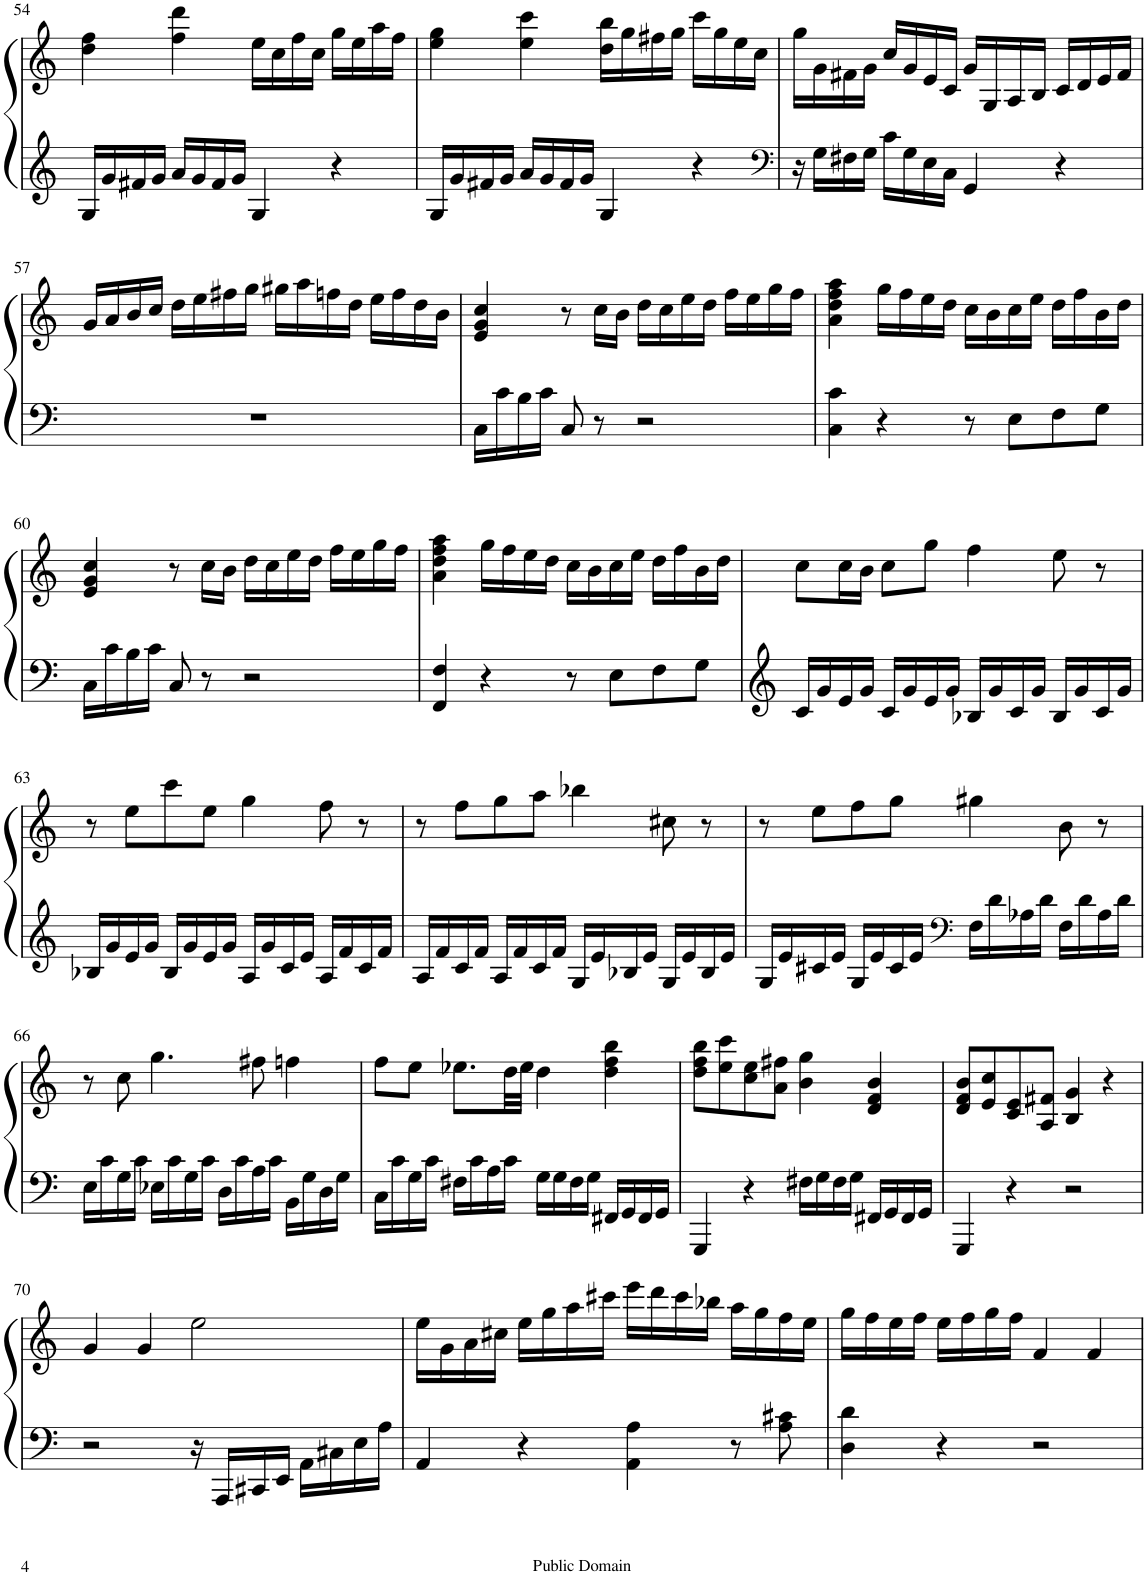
**kern	**kern
*part1	*part1
*staff2	*staff1
*I"Piano	*
*I'Pno.	*
!!LO:PB:g=z
*clefG2	*clefG2
*k[]	*k[]
*M4/4	*M4/4
*met(c)	*met(c)
=54	=54
16G/LL	4dd\ 4ff\
16g/	.
16f#X/	.
16g/JJ	.
16a/LL	4ff\ 4ddd\
16g/	.
16f#/	.
16g/JJ	.
4G/	16ee\LL
.	16cc\
.	16ff\
.	16cc\JJ
4r	16gg\LL
.	16ee\
.	16aa\
.	16ff\JJ
=55	=55
16G/LL	4ee\ 4gg\
16g/	.
16f#X/	.
16g/JJ	.
16a/LL	4ee\ 4ccc\
16g/	.
16f#/	.
16g/JJ	.
4G/	16dd\ 16bb\LL
.	16gg\
.	16ff#X\
.	16gg\JJ
4r	16ccc\LL
.	16gg\
.	16ee\
.	16cc\JJ
=56	=56
*clefF4	*
16r	16gg\LL
16G\LL	16g\
16F#X\	16f#X\
16G\JJ	16g\JJ
16c\LL	16cc/LL
16G\	16g/
16E\	16e/
16C\JJ	16c/JJ
4GG/	16g/LL
.	16G/
.	16A/
.	16B/JJ
4r	16c/LL
.	16d/
.	16e/
.	16f#/JJ
!!LO:LB:g=z
=57	=57
1r	16g/LL
.	16a/
.	16b/
.	16cc/JJ
.	16dd\LL
.	16ee\
.	16ff#X\
.	16gg\JJ
.	16gg#X\LL
.	16aa\
.	16ffn\
.	16dd\JJ
.	16ee\LL
.	16ff\
.	16dd\
.	16b\JJ
=58	=58
16C\LL	4e/ 4g/ 4cc/
16c\	.
16B\	.
16c\JJ	.
8C/	8r
8r	16cc\LL
.	16b\JJ
2r	16dd\LL
.	16cc\
.	16ee\
.	16dd\JJ
.	16ff\LL
.	16ee\
.	16gg\
.	16ff\JJ
=59	=59
4C\ 4c\	4a\ 4dd\ 4ff\ 4aa\
4r	16gg\LL
.	16ff\
.	16ee\
.	16dd\JJ
8r	16cc\LL
.	16b\
8E\L	16cc\
.	16ee\JJ
8F\	16dd\LL
.	16ff\
8G\J	16b\
.	16dd\JJ
!!LO:LB:g=z
=60	=60
16C\LL	4e/ 4g/ 4cc/
16c\	.
16B\	.
16c\JJ	.
8C/	8r
8r	16cc\LL
.	16b\JJ
2r	16dd\LL
.	16cc\
.	16ee\
.	16dd\JJ
.	16ff\LL
.	16ee\
.	16gg\
.	16ff\JJ
=61	=61
4FF/ 4F/	4a\ 4dd\ 4ff\ 4aa\
4r	16gg\LL
.	16ff\
.	16ee\
.	16dd\JJ
8r	16cc\LL
.	16b\
8E\L	16cc\
.	16ee\JJ
8F\	16dd\LL
.	16ff\
8G\J	16b\
.	16dd\JJ
=62	=62
16c/LL	8cc\L
16g/	.
16e/	16cc\L
16g/JJ	16b\JJ
16c/LL	8cc\L
16g/	.
16e/	8gg\J
16g/JJ	.
16B-X/LL	4ff\
16g/	.
16c/	.
16g/JJ	.
16B-/LL	8ee\
16g/	.
16c/	8r
16g/JJ	.
!!LO:LB:g=z
=63	=63
16B-X/LL	8r
16g/	.
16e/	8ee\L
16g/JJ	.
16B-/LL	8ccc\
16g/	.
16e/	8ee\J
16g/JJ	.
16A/LL	4gg\
16g/	.
16c/	.
16e/JJ	.
16A/LL	8ff\
16f/	.
16c/	8r
16f/JJ	.
=64	=64
16A/LL	8r
16f/	.
16c/	8ff\L
16f/JJ	.
16A/LL	8gg\
16f/	.
16c/	8aa\J
16f/JJ	.
16G/LL	4bb-X\
16e/	.
16B-X/	.
16e/JJ	.
16G/LL	8cc#X\
16e/	.
16B-/	8r
16e/JJ	.
=65	=65
16G/LL	8r
16e/	.
16c#X/	8ee\L
16e/JJ	.
16G/LL	8ff\
16e/	.
16c#/	8gg\J
16e/JJ	.
*clefF4	*
16F\LL	4gg#X\
16d\	.
16A-X\	.
16d\JJ	.
16F\LL	8b\
16d\	.
16A-\	8r
16d\JJ	.
!!LO:LB:g=z
=66	=66
16E\LL	8r
16c\	.
16G\	8cc\
16c\JJ	.
16E-X\LL	4.gg\
16c\	.
16G\	.
16c\JJ	.
16D\LL	.
16c\	.
16A\	8ff#X\
16c\JJ	.
16BB\LL	4ffn\
16G\	.
16D\	.
16G\JJ	.
=67	=67
16C\LL	8ff\L
16c\	.
16G\	8ee\J
16c\JJ	.
16F#X\LL	8.ee-X\L
16c\	.
16A\	.
16c\JJ	32dd\LL
.	32ee-\JJJ
16G\LL	4dd\
16G\	.
16F#\	.
16G\JJ	.
16FF#X/LL	4dd\ 4ff\ 4bb\
16GG/	.
16FF#/	.
16GG/JJ	.
=68	=68
4GGG/	8dd\ 8ff\ 8bb\L
.	8ee\ 8ccc\
4r	8cc\ 8ee\
.	8a\ 8ff#X\J
16F#X\LL	4b\ 4gg\
16G\	.
16F#\	.
16G\JJ	.
16FF#X/LL	4d/ 4f/ 4b/
16GG/	.
16FF#/	.
16GG/JJ	.
=69	=69
4GGG/	8d/ 8f/ 8b/L
.	8e/ 8cc/
4r	8c/ 8e/
.	8A/ 8f#X/J
2r	4B/ 4g/
.	4r
!!LO:LB:g=z
=70	=70
2r	4g/
.	4g/
16r	2ee\
16AAA/LL	.
16CC#X/	.
16EE/JJ	.
16AA\LL	.
16C#X\	.
16E\	.
16A\JJ	.
=71	=71
4AA/	16ee\LL
.	16g\
.	16a\
.	16cc#X\JJ
4r	16ee\LL
.	16gg\
.	16aa\
.	16ccc#X\JJ
4AA\ 4A\	16eee\LL
.	16ddd\
.	16ccc#\
.	16bb-X\JJ
8r	16aa\LL
.	16gg\
8A\ 8c#X\	16ff\
.	16ee\JJ
=72	=72
4D\ 4d\	16gg\LL
.	16ff\
.	16ee\
.	16ff\JJ
4r	16ee\LL
.	16ff\
.	16gg\
.	16ff\JJ
2r	4f/
.	4f/
=	=
*-	*-
